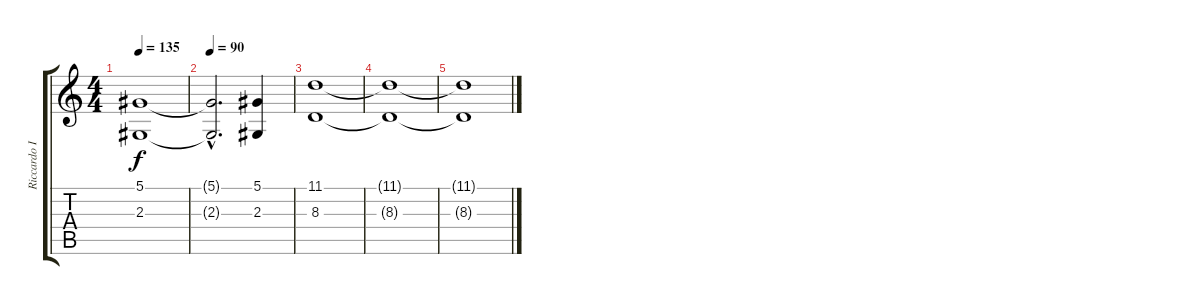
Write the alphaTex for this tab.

\track ("Riccardo Iacono" "Riccardo I") {instrument tremolostrings}
\staff {score tabs}
\tuning (Eb4 Bb3 Gb3 Db3 Ab2 Eb2) {hide}
\ts (4 4)
\tempo 135
\clef g2
\ks c
(5.1 2.3).1{dy f} |
\tempo 90
(5.1{hac t} 2.3{hac t}).2{d} (5.1 2.3).4 |
(11.1 8.3).1 |
(11.1{t} 8.3{t}).1 |
(11.1{t} 8.3{t}).1
